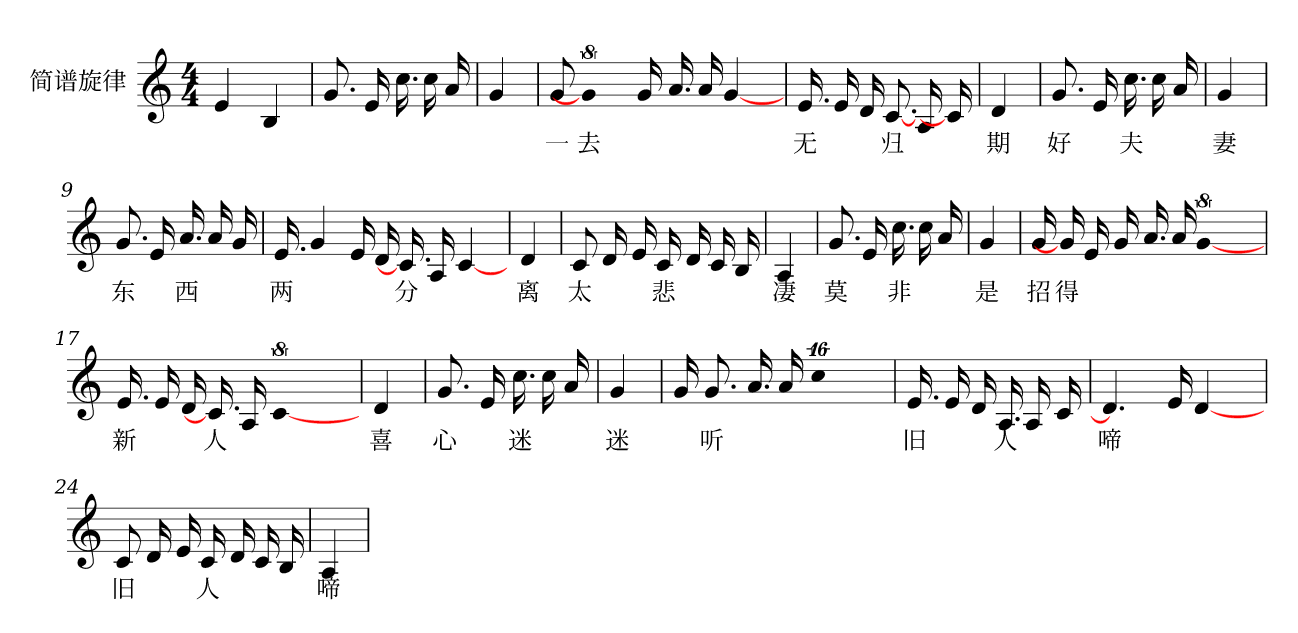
**kern	**text
*part1	*part1
*staff1	*staff1
*I"简谱旋律	*
*k[]	*
*M4/4	*
=1	=1
4e	.
4B	.
=2	=2
8.g	.
16e	.
!LO:N:vis=16.	!
16cc	.
16cc	.
16a	.
=3	=3
4g	.
=4	=4
8g	一
!LO:N:vis=4	!
16%5g]	去
16g	.
!LO:N:vis=16.	!
16a	.
16a	.
!LO:N:vis=4	!
[4.g	.
=5	=5
!LO:N:vis=16.	!
16e	无
16e	.
16d	.
!LO:N:vis=8.	!
[8c	归
16A	.
16c]	.
=6	=6
4d	期
=7	=7
8.g	好
16e	.
!LO:N:vis=16.	!
16cc	夫
16cc	.
16a	.
=8	=8
4g	妻
=9	=9
8.g	东
16e	.
!LO:N:vis=16.	!
16a	西
16a	.
16g	.
=10	=10
!LO:N:vis=16.	!
16e	两
4g	.
16e	.
16d	.
!LO:N:vis=16.	!
16c]	分
16A	.
!LO:N:vis=4	!
[4.c	.
=11	=11
4d	离
=12	=12
8c	太
16d	.
16e	.
16c	悲
16d	.
16c	.
16B	.
=13	=13
4A	凄
=14	=14
8.g	莫
16e	.
!LO:N:vis=16.	!
16cc	非
16cc	.
16a	.
=15	=15
4g	是
=16	=16
16g	招
16g]	得
16e	.
16g	.
!LO:N:vis=16.	!
16a	.
16a	.
!LO:N:vis=2	!
[8%5g	.
=17	=17
!LO:N:vis=16.	!
16e	新
16e	.
16d	.
!LO:N:vis=16.	!
16c]	人
16A	.
!LO:N:vis=2	!
[8%5c	.
=18	=18
4d	喜
=19	=19
8.g	心
16e	.
!LO:N:vis=16.	!
16cc	迷
16cc	.
16a	.
=20	=20
4g	迷
=21	=21
16g	.
8.g	听
!LO:N:vis=16.	!
16a	.
16a	.
!LO:N:vis=2	!
16%9cc	.
=22	=22
!LO:N:vis=16.	!
16e	旧
16e	.
16d	.
!LO:N:vis=16.	!
16A	人
16A	.
16c	.
=23	=23
4.d]	啼
16e	.
!LO:N:vis=4	!
[4..d	.
=24	=24
8c	旧
16d	.
16e	.
16c	人
16d	.
16c	.
16B	.
=25	=25
4A	啼
=	=
*-	*-
